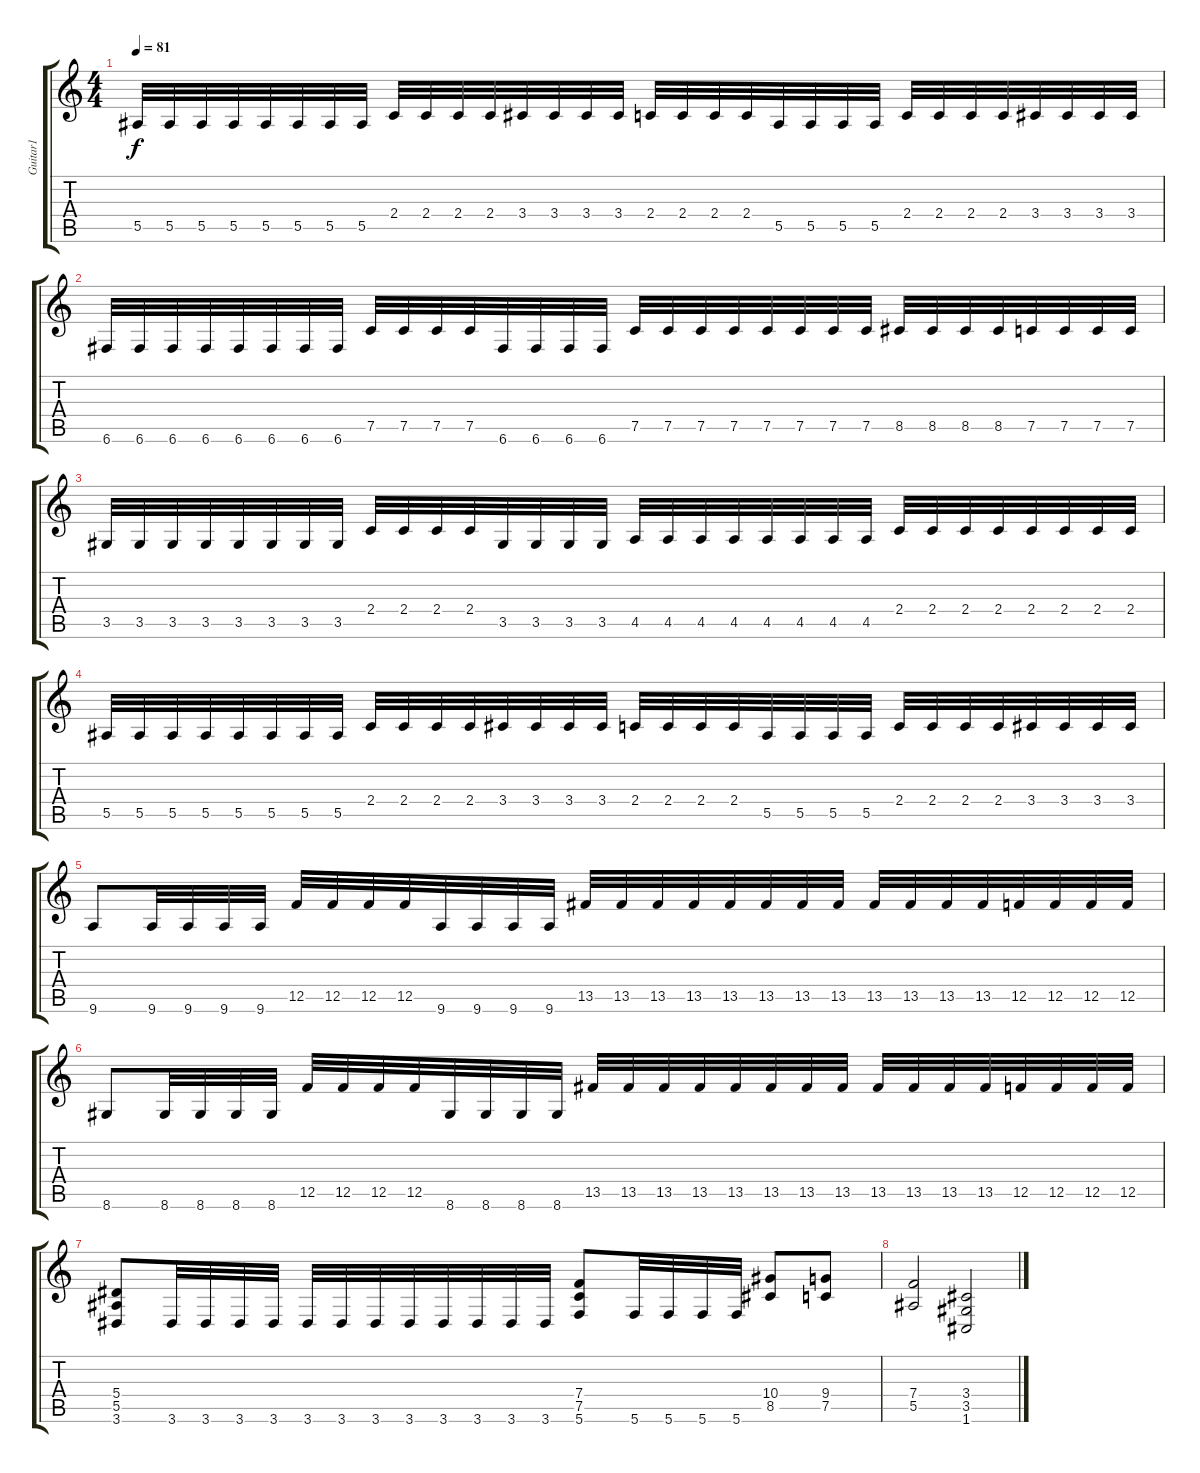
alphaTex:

\track ("Guitar1" "Guitar1") {instrument distortionguitar}
\staff {score tabs}
\tuning (C4 G3 Eb3 Bb2 F2 C2) {hide}
\ts (4 4)
\tempo 81
\clef g2
\ks c
5.5.32{dy f} 5.5.32 5.5.32 5.5.32 5.5.32 5.5.32 5.5.32 5.5.32 2.4.32 2.4.32 2.4.32 2.4.32 3.4.32 3.4.32 3.4.32 3.4.32 2.4.32 2.4.32 2.4.32 2.4.32 5.5.32 5.5.32 5.5.32 5.5.32 2.4.32 2.4.32 2.4.32 2.4.32 3.4.32 3.4.32 3.4.32 3.4.32 |
6.6.32 6.6.32 6.6.32 6.6.32 6.6.32 6.6.32 6.6.32 6.6.32 7.5.32 7.5.32 7.5.32 7.5.32 6.6.32 6.6.32 6.6.32 6.6.32 7.5.32 7.5.32 7.5.32 7.5.32 7.5.32 7.5.32 7.5.32 7.5.32 8.5.32 8.5.32 8.5.32 8.5.32 7.5.32 7.5.32 7.5.32 7.5.32 |
3.5.32 3.5.32 3.5.32 3.5.32 3.5.32 3.5.32 3.5.32 3.5.32 2.4.32 2.4.32 2.4.32 2.4.32 3.5.32 3.5.32 3.5.32 3.5.32 4.5.32 4.5.32 4.5.32 4.5.32 4.5.32 4.5.32 4.5.32 4.5.32 2.4.32 2.4.32 2.4.32 2.4.32 2.4.32 2.4.32 2.4.32 2.4.32 |
5.5.32 5.5.32 5.5.32 5.5.32 5.5.32 5.5.32 5.5.32 5.5.32 2.4.32 2.4.32 2.4.32 2.4.32 3.4.32 3.4.32 3.4.32 3.4.32 2.4.32 2.4.32 2.4.32 2.4.32 5.5.32 5.5.32 5.5.32 5.5.32 2.4.32 2.4.32 2.4.32 2.4.32 3.4.32 3.4.32 3.4.32 3.4.32 |
9.6.8 9.6.32 9.6.32 9.6.32 9.6.32 12.5.32 12.5.32 12.5.32 12.5.32 9.6.32 9.6.32 9.6.32 9.6.32 13.5.32 13.5.32 13.5.32 13.5.32 13.5.32 13.5.32 13.5.32 13.5.32 13.5.32 13.5.32 13.5.32 13.5.32 12.5.32 12.5.32 12.5.32 12.5.32 |
8.6.8 8.6.32 8.6.32 8.6.32 8.6.32 12.5.32 12.5.32 12.5.32 12.5.32 8.6.32 8.6.32 8.6.32 8.6.32 13.5.32 13.5.32 13.5.32 13.5.32 13.5.32 13.5.32 13.5.32 13.5.32 13.5.32 13.5.32 13.5.32 13.5.32 12.5.32 12.5.32 12.5.32 12.5.32 |
(5.4 5.5 3.6).8 3.6.32 3.6.32 3.6.32 3.6.32 3.6.32 3.6.32 3.6.32 3.6.32 3.6.32 3.6.32 3.6.32 3.6.32 (7.4 7.5 5.6).8 5.6.32 5.6.32 5.6.32 5.6.32 (10.4 8.5).8 (9.4 7.5).8 |
(7.4 5.5).2 (3.4 3.5 1.6).2
